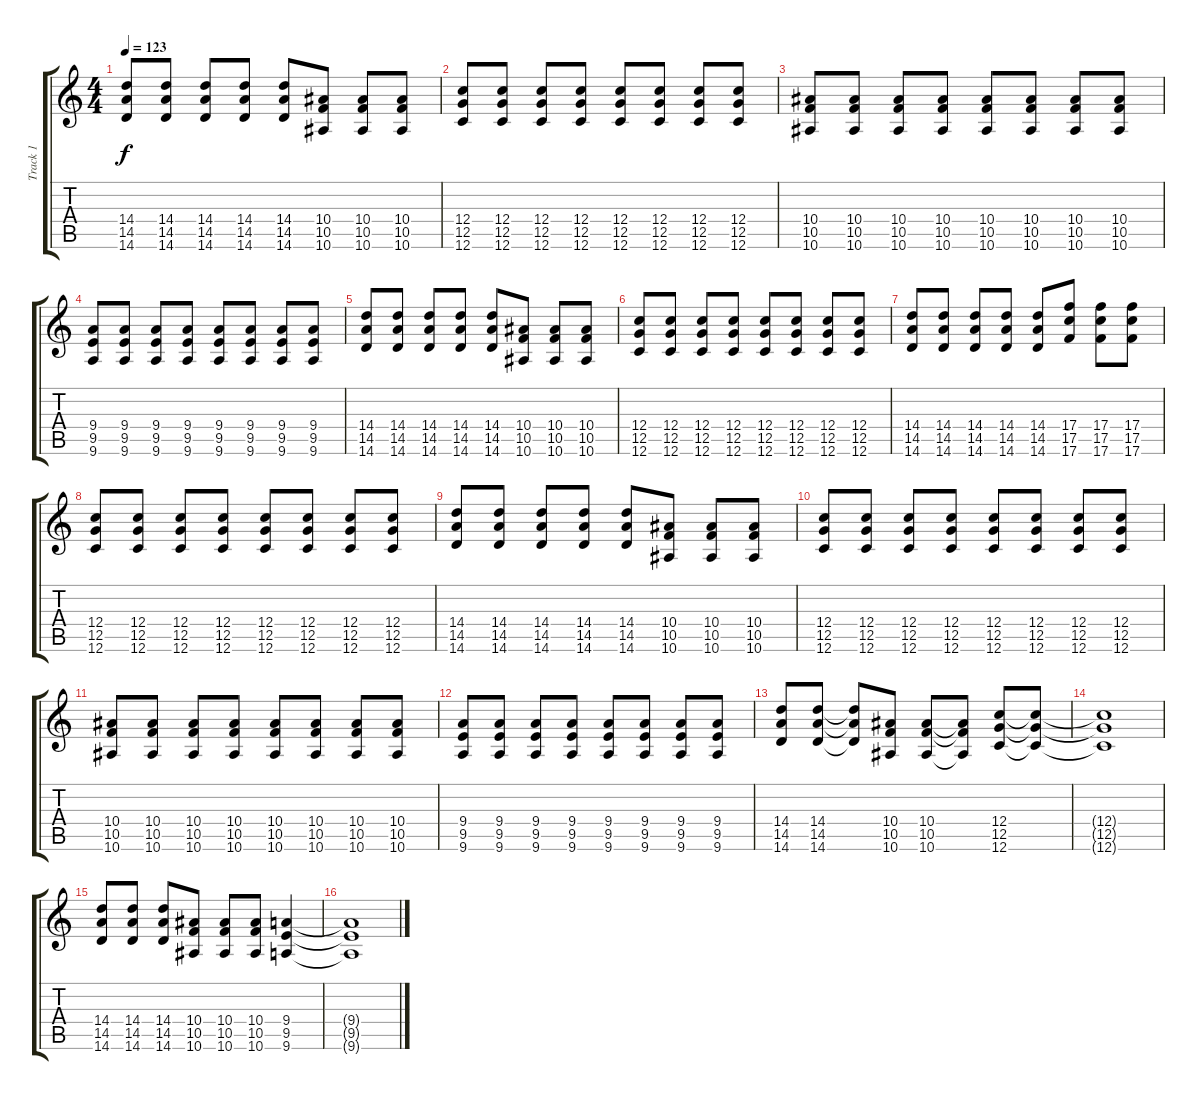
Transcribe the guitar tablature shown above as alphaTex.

\track ("Track 1" "Track 1") {instrument overdrivenguitar}
\staff {score tabs}
\tuning (D4 A3 F3 C3 G2 C2) {hide}
\ts (4 4)
\tempo 123
\clef g2
\ks c
(14.4 14.5 14.6).8{dy f} (14.4 14.5 14.6).8 (14.4 14.5 14.6).8 (14.4 14.5 14.6).8 (14.4 14.5 14.6).8 (10.4 10.5 10.6).8 (10.4 10.5 10.6).8 (10.4 10.5 10.6).8 |
(12.4 12.5 12.6).8 (12.4 12.5 12.6).8 (12.4 12.5 12.6).8 (12.4 12.5 12.6).8 (12.4 12.5 12.6).8 (12.4 12.5 12.6).8 (12.4 12.5 12.6).8 (12.4 12.5 12.6).8 |
(10.4 10.5 10.6).8 (10.4 10.5 10.6).8 (10.4 10.5 10.6).8 (10.4 10.5 10.6).8 (10.4 10.5 10.6).8 (10.4 10.5 10.6).8 (10.4 10.5 10.6).8 (10.4 10.5 10.6).8 |
(9.4 9.5 9.6).8 (9.4 9.5 9.6).8 (9.4 9.5 9.6).8 (9.4 9.5 9.6).8 (9.4 9.5 9.6).8 (9.4 9.5 9.6).8 (9.4 9.5 9.6).8 (9.4 9.5 9.6).8 |
(14.4 14.5 14.6).8 (14.4 14.5 14.6).8 (14.4 14.5 14.6).8 (14.4 14.5 14.6).8 (14.4 14.5 14.6).8 (10.4 10.5 10.6).8 (10.4 10.5 10.6).8 (10.4 10.5 10.6).8 |
(12.4 12.5 12.6).8 (12.4 12.5 12.6).8 (12.4 12.5 12.6).8 (12.4 12.5 12.6).8 (12.4 12.5 12.6).8 (12.4 12.5 12.6).8 (12.4 12.5 12.6).8 (12.4 12.5 12.6).8 |
(14.4 14.5 14.6).8 (14.4 14.5 14.6).8 (14.4 14.5 14.6).8 (14.4 14.5 14.6).8 (14.4 14.5 14.6).8 (17.4 17.5 17.6).8 (17.4 17.5 17.6).8 (17.4 17.5 17.6).8 |
(12.4 12.5 12.6).8 (12.4 12.5 12.6).8 (12.4 12.5 12.6).8 (12.4 12.5 12.6).8 (12.4 12.5 12.6).8 (12.4 12.5 12.6).8 (12.4 12.5 12.6).8 (12.4 12.5 12.6).8 |
(14.4 14.5 14.6).8 (14.4 14.5 14.6).8 (14.4 14.5 14.6).8 (14.4 14.5 14.6).8 (14.4 14.5 14.6).8 (10.4 10.5 10.6).8 (10.4 10.5 10.6).8 (10.4 10.5 10.6).8 |
(12.4 12.5 12.6).8 (12.4 12.5 12.6).8 (12.4 12.5 12.6).8 (12.4 12.5 12.6).8 (12.4 12.5 12.6).8 (12.4 12.5 12.6).8 (12.4 12.5 12.6).8 (12.4 12.5 12.6).8 |
(10.4 10.5 10.6).8 (10.4 10.5 10.6).8 (10.4 10.5 10.6).8 (10.4 10.5 10.6).8 (10.4 10.5 10.6).8 (10.4 10.5 10.6).8 (10.4 10.5 10.6).8 (10.4 10.5 10.6).8 |
(9.4 9.5 9.6).8 (9.4 9.5 9.6).8 (9.4 9.5 9.6).8 (9.4 9.5 9.6).8 (9.4 9.5 9.6).8 (9.4 9.5 9.6).8 (9.4 9.5 9.6).8 (9.4 9.5 9.6).8 |
(14.4 14.5 14.6).8 (14.4 14.5 14.6).8 (14.4{t} 14.5{t} 14.6{t}).8 (10.4 10.5 10.6).8 (10.4 10.5 10.6).8 (10.4{t} 10.5{t} 10.6{t}).8 (12.4 12.5 12.6).8 (12.4{t} 12.5{t} 12.6{t}).8 |
(12.4{t} 12.5{t} 12.6{t}).1 |
(14.4 14.5 14.6).8 (14.4 14.5 14.6).8 (14.4 14.5 14.6).8 (10.4 10.5 10.6).8 (10.4 10.5 10.6).8 (10.4 10.5 10.6).8 (9.4 9.5 9.6).4 |
(9.4{t} 9.5{t} 9.6{t}).1
